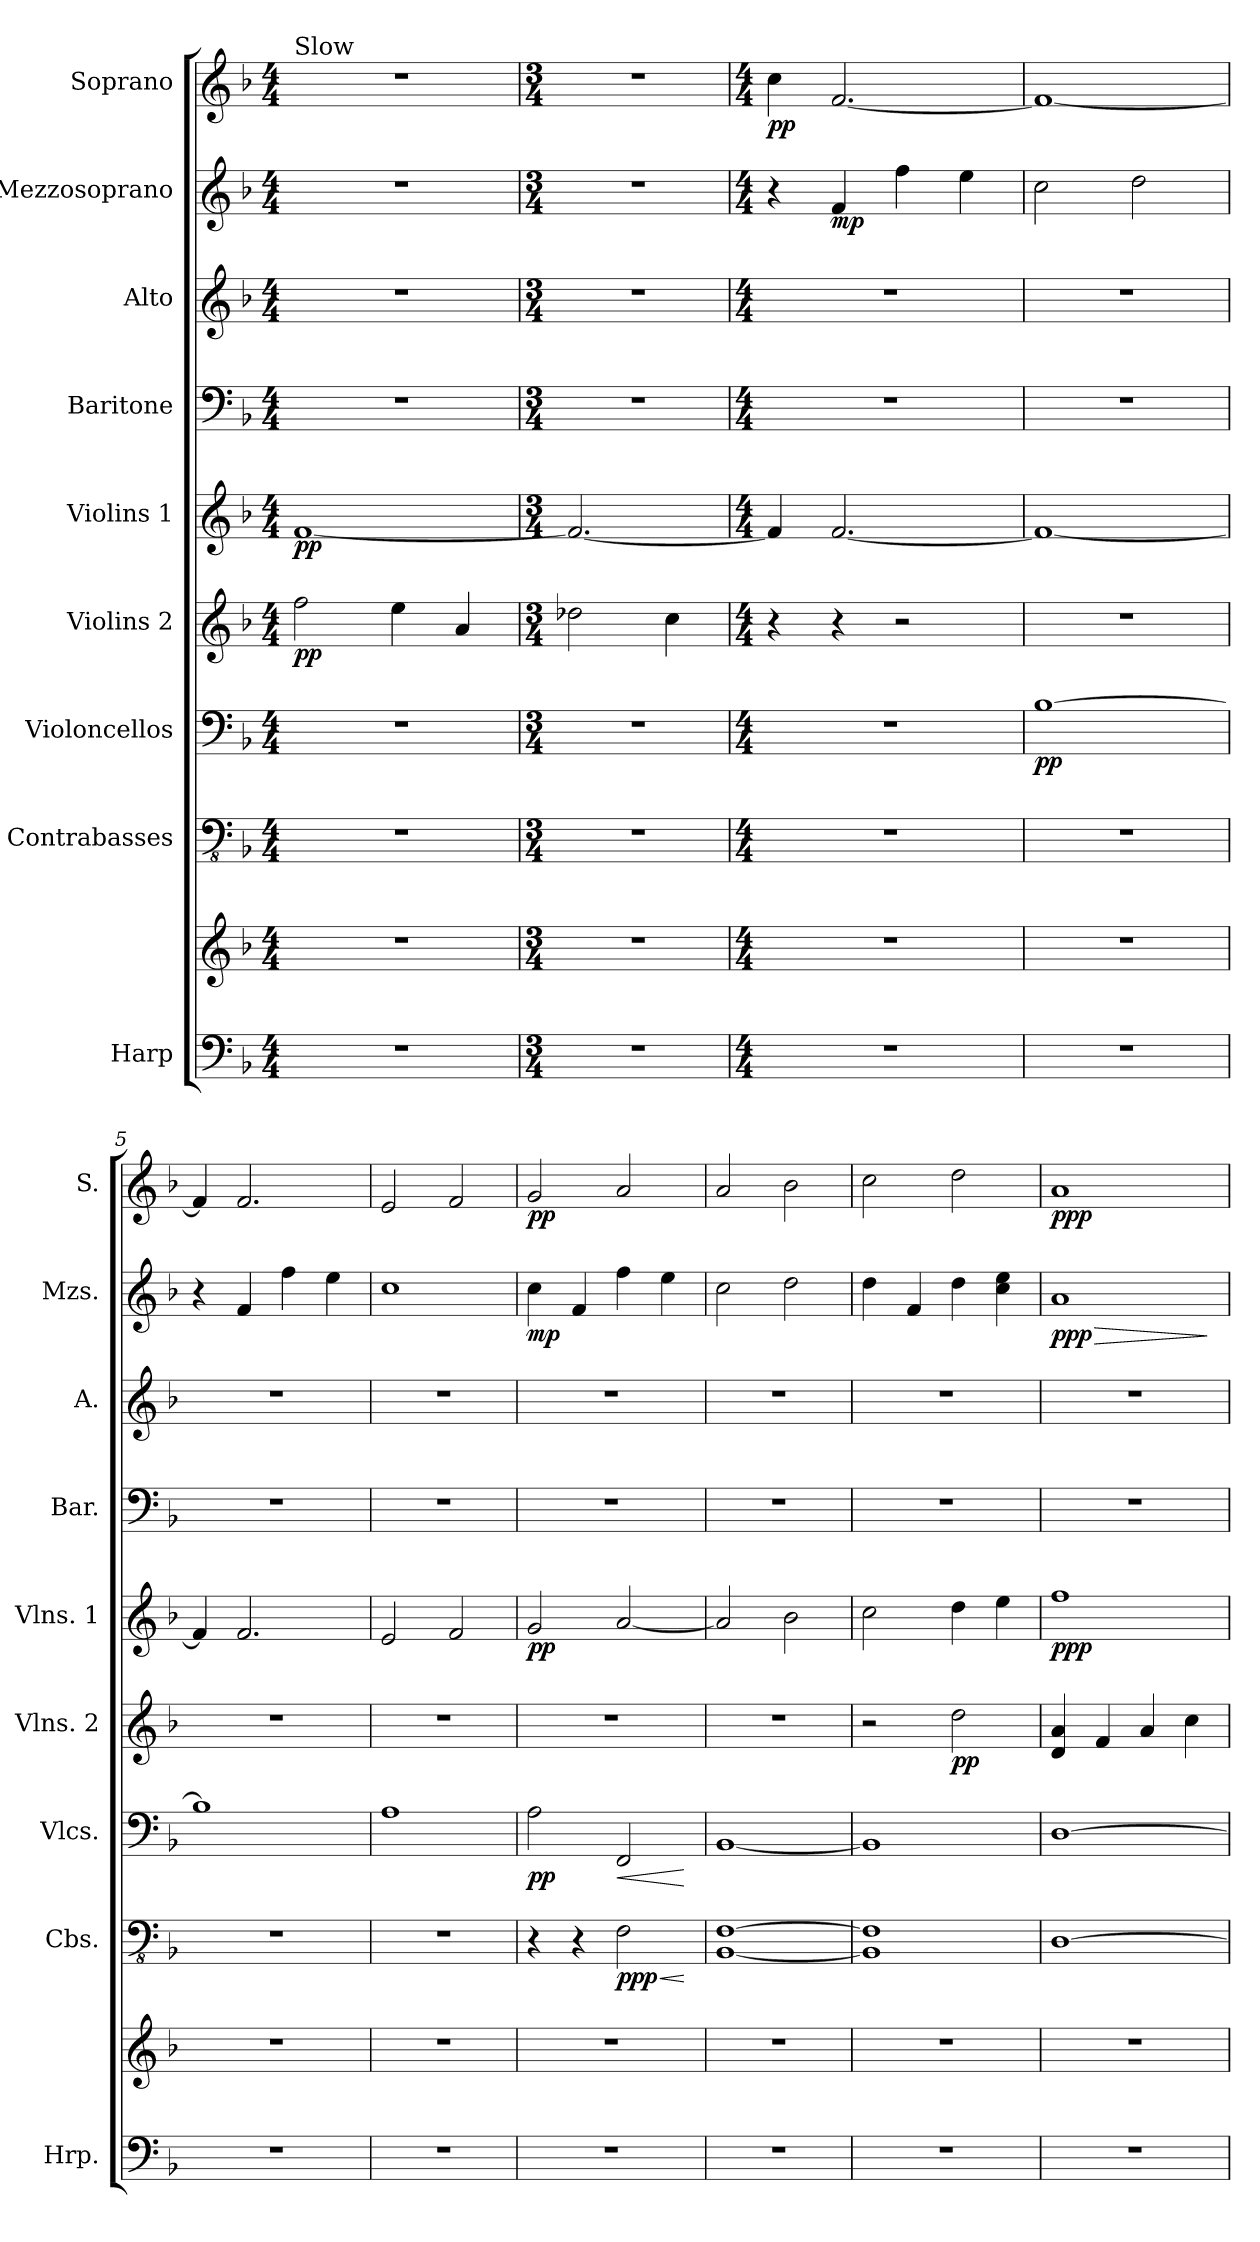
**kern	**kern	**kern	**dynam	**kern	**dynam	**kern	**dynam	**kern	**dynam	**kern	**kern	**kern	**dynam	**kern	**dynam
*part9	*part9	*part8	*part8	*part7	*part7	*part6	*part6	*part5	*part5	*part4	*part3	*part2	*part2	*part1	*part1
*staff10	*staff9	*staff8	*staff8	*staff7	*staff7	*staff6	*staff6	*staff5	*staff5	*staff4	*staff3	*staff2	*staff2	*staff1	*staff1
*I"Harp	*	*I"Contrabasses	*	*I"Violoncellos	*	*I"Violins 2	*	*I"Violins 1	*	*I"Baritone	*I"Alto	*I"Mezzosoprano	*	*I"Soprano	*
*I'Hrp.	*	*I'Cbs.	*	*I'Vlcs.	*	*I'Vlns. 2	*	*I'Vlns. 1	*	*I'Bar.	*I'A.	*I'Mzs.	*	*I'S.	*
*clefF4	*clefG2	*clefFv4	*	*clefF4	*	*clefG2	*	*clefG2	*	*clefF4	*clefG2	*clefG2	*	*clefG2	*
*k[b-]	*k[b-]	*k[b-]	*	*k[b-]	*	*k[b-]	*	*k[b-]	*	*k[b-]	*k[b-]	*k[b-]	*	*k[b-]	*
*F:	*F:	*F:	*	*F:	*	*F:	*	*F:	*	*F:	*F:	*F:	*	*F:	*
*M4/4	*M4/4	*M4/4	*	*M4/4	*	*M4/4	*	*M4/4	*	*M4/4	*M4/4	*M4/4	*	*M4/4	*
=1	=1	=1	=1	=1	=1	=1	=1	=1	=1	=1	=1	=1	=1	=1	=1
!	!	!	!	!	!	!	!	!	!	!	!	!	!	!LO:TX:a:t=Slow	!
!	!	!	!	!	!	!	!LO:DY:b	!	!LO:DY:b	!	!	!	!	!	!
1r	1r	1r	.	1r	.	2ff\	pp	[1f	pp	1r	1r	1r	.	1r	.
.	.	.	.	.	.	4ee\	.	.	.	.	.	.	.	.	.
.	.	.	.	.	.	4a/	.	.	.	.	.	.	.	.	.
=2	=2	=2	=2	=2	=2	=2	=2	=2	=2	=2	=2	=2	=2	=2	=2
*M3/4	*M3/4	*M3/4	*	*M3/4	*	*M3/4	*	*M3/4	*	*M3/4	*M3/4	*M3/4	*	*M3/4	*
2.r	2.r	2.r	.	2.r	.	2dd-X\	.	2.f/_	.	2.r	2.r	2.r	.	2.r	.
.	.	.	.	.	.	4cc\	.	.	.	.	.	.	.	.	.
=3	=3	=3	=3	=3	=3	=3	=3	=3	=3	=3	=3	=3	=3	=3	=3
*M4/4	*M4/4	*M4/4	*	*M4/4	*	*M4/4	*	*M4/4	*	*M4/4	*M4/4	*M4/4	*	*M4/4	*
!	!	!	!	!	!	!	!	!	!	!	!	!	!	!	!LO:DY:b
1r	1r	1r	.	1r	.	4r	.	4f/]	.	1r	1r	4r	.	4cc\	pp
!	!	!	!	!	!	!	!	!	!	!	!	!	!LO:DY:b	!	!
.	.	.	.	.	.	4r	.	[2.f/	.	.	.	4f/	mp	[2.f/	.
.	.	.	.	.	.	2r	.	.	.	.	.	4ff\	.	.	.
.	.	.	.	.	.	.	.	.	.	.	.	4ee\	.	.	.
=4	=4	=4	=4	=4	=4	=4	=4	=4	=4	=4	=4	=4	=4	=4	=4
!	!	!	!	!	!LO:DY:b	!	!	!	!	!	!	!	!	!	!
1r	1r	1r	.	[1B-	pp	1r	.	1f_	.	1r	1r	2cc\	.	1f_	.
.	.	.	.	.	.	.	.	.	.	.	.	2dd\	.	.	.
=5	=5	=5	=5	=5	=5	=5	=5	=5	=5	=5	=5	=5	=5	=5	=5
1r	1r	1r	.	1B-]	.	1r	.	4f/]	.	1r	1r	4r	.	4f/]	.
.	.	.	.	.	.	.	.	2.f/	.	.	.	4f/	.	2.f/	.
.	.	.	.	.	.	.	.	.	.	.	.	4ff\	.	.	.
.	.	.	.	.	.	.	.	.	.	.	.	4ee\	.	.	.
=6	=6	=6	=6	=6	=6	=6	=6	=6	=6	=6	=6	=6	=6	=6	=6
1r	1r	1r	.	1A	.	1r	.	2e/	.	1r	1r	1cc	.	2e/	.
.	.	.	.	.	.	.	.	2f/	.	.	.	.	.	2f/	.
=7	=7	=7	=7	=7	=7	=7	=7	=7	=7	=7	=7	=7	=7	=7	=7
!	!	!	!	!	!LO:DY:b	!	!	!	!LO:DY:b	!	!	!	!LO:DY:b	!	!LO:DY:b
1r	1r	4r	.	2A\	pp	1r	.	2g/	pp	1r	1r	4cc\	mp	2g/	pp
.	.	4r	.	.	.	.	.	.	.	.	.	4f/	.	.	.
!	!	!	!LO:HP:b	!	!LO:HP:b	!	!	!	!	!	!	!	!	!	!
!	!	!	!LO:DY:n=1:b	!	!	!	!	!	!	!	!	!	!	!	!
.	.	2FF\	< ppp	2FF/	<	.	.	[2a/	.	.	.	4ff\	.	2a/	.
.	.	.	.	.	.	.	.	.	.	.	.	4ee\	.	.	.
.	.	.	[	.	[	.	.	.	.	.	.	.	.	.	.
=8	=8	=8	=8	=8	=8	=8	=8	=8	=8	=8	=8	=8	=8	=8	=8
1r	1r	[1BBB- [1FF	.	[1BB-	.	1r	.	2a/]	.	1r	1r	2cc\	.	2a/	.
.	.	.	.	.	.	.	.	2b-\	.	.	.	2dd\	.	2b-\	.
=9	=9	=9	=9	=9	=9	=9	=9	=9	=9	=9	=9	=9	=9	=9	=9
1r	1r	1BBB-] 1FF]	.	1BB-]	.	2r	.	2cc\	.	1r	1r	4dd\	.	2cc\	.
.	.	.	.	.	.	.	.	.	.	.	.	4f/	.	.	.
!	!	!	!	!	!	!	!LO:DY:b	!	!	!	!	!	!	!	!
.	.	.	.	.	.	2dd\	pp	4dd\	.	.	.	4dd\	.	2dd\	.
.	.	.	.	.	.	.	.	4ee\	.	.	.	4cc\ 4ee\	.	.	.
=10	=10	=10	=10	=10	=10	=10	=10	=10	=10	=10	=10	=10	=10	=10	=10
!	!	!	!	!	!	!	!	!	!LO:DY:b	!	!	!	!LO:HP:b	!	!
!	!	!	!	!	!	!	!	!	!	!	!	!	!LO:DY:n=1:b	!	!LO:DY:b
1r	1r	[1DD	.	[1D	.	4d/ 4a/	.	1ff	ppp	1r	1r	1a	> ppp	1a	ppp
.	.	.	.	.	.	4f/	.	.	.	.	.	.	.	.	.
.	.	.	.	.	.	4a/	.	.	.	.	.	.	.	.	.
.	.	.	.	.	.	4cc\	.	.	.	.	.	.	.	.	.
.	.	.	.	.	.	.	.	.	.	.	.	.	]	.	.
=	=	=	=	=	=	=	=	=	=	=	=	=	=	=	=
*-	*-	*-	*-	*-	*-	*-	*-	*-	*-	*-	*-	*-	*-	*-	*-
